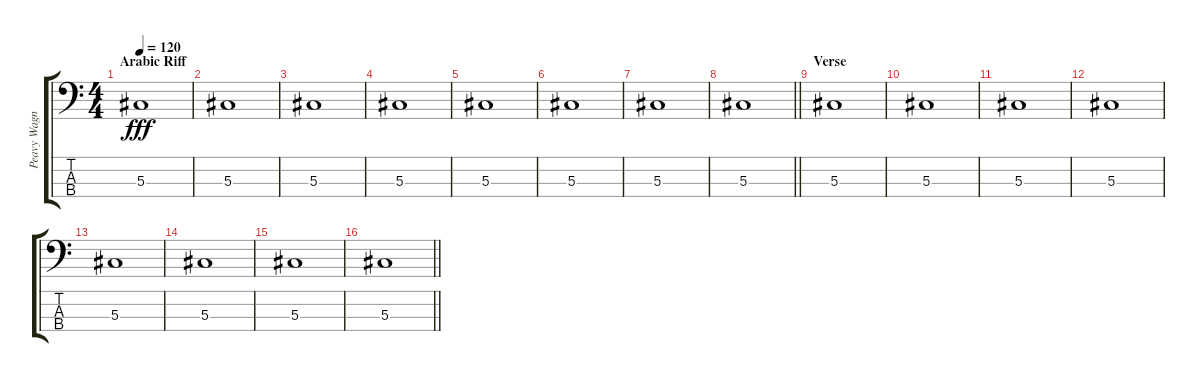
\track ("Peavy Wagner (bass)" "Peavy Wagn") {instrument electricbassfinger}
\staff {score tabs}
\tuning (Gb2 Db2 Ab1 Eb1) {hide}
\ts (4 4)
\section ("" "Arabic Riff")
\tempo 120
\clef f4
\ks c
5.3.1{dy fff instrument electricbassfinger} |
5.3.1 |
5.3.1 |
5.3.1 |
5.3.1 |
5.3.1 |
5.3.1 |
\barLineRight lightlight
5.3.1 |
\section ("" "Verse")
5.3.1 |
5.3.1 |
5.3.1 |
5.3.1 |
5.3.1 |
5.3.1 |
5.3.1 |
\barLineRight lightlight
5.3.1
